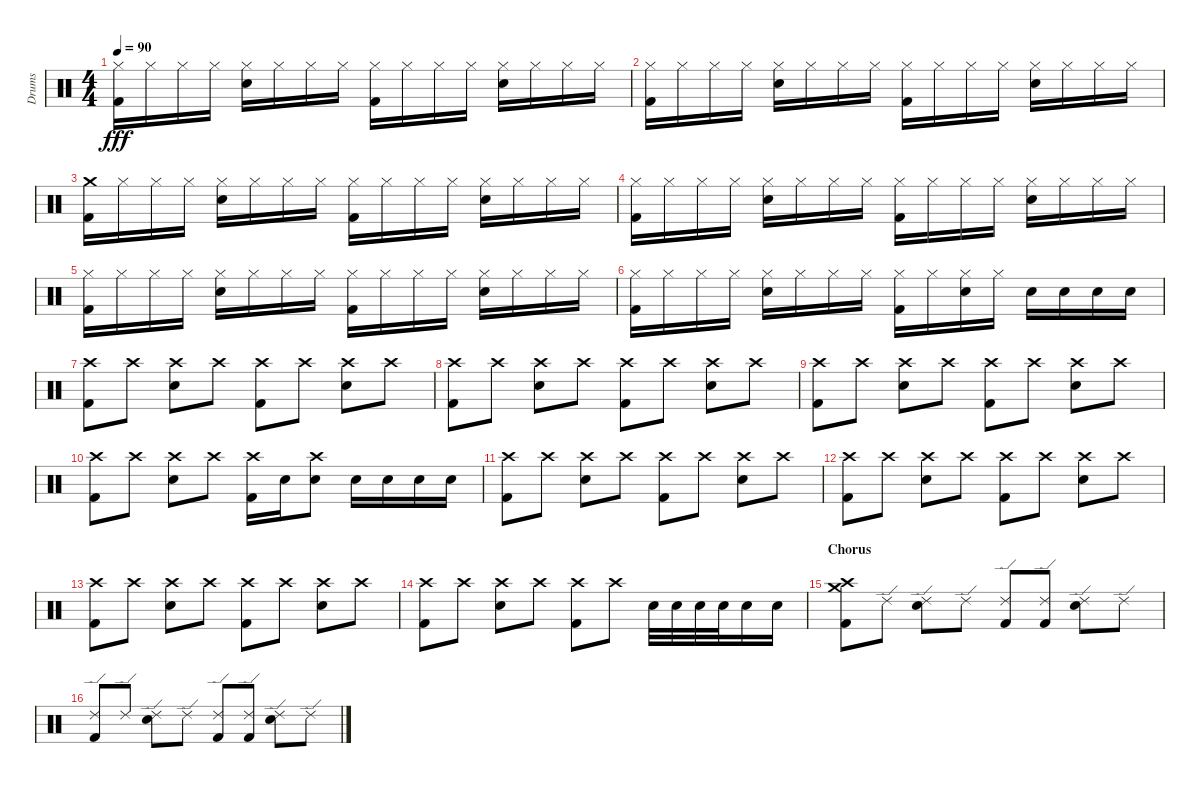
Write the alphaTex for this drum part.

\track ("Drums" "Drums") {instrument percussion}
\staff {score}
\articulation defaults
\ts (4 4)
\tempo 90
\clef neutral
\ks c
("Hi-Hat (closed)" "Kick (hit) 2").16{dy fff} "Hi-Hat (closed)".16 "Hi-Hat (closed)".16 "Hi-Hat (closed)".16 ("Hi-Hat (closed)" "Electric Snare (hit)").16 "Hi-Hat (closed)".16 "Hi-Hat (closed)".16 "Hi-Hat (closed)".16 ("Hi-Hat (closed)" "Kick (hit) 2").16 "Hi-Hat (closed)".16 "Hi-Hat (closed)".16 "Hi-Hat (closed)".16 ("Hi-Hat (closed)" "Electric Snare (hit)").16 "Hi-Hat (closed)".16 "Hi-Hat (closed)".16 "Hi-Hat (closed)".16 |
("Hi-Hat (closed)" "Kick (hit) 2").16 "Hi-Hat (closed)".16 "Hi-Hat (closed)".16 "Hi-Hat (closed)".16 ("Hi-Hat (closed)" "Electric Snare (hit)").16 "Hi-Hat (closed)".16 "Hi-Hat (closed)".16 "Hi-Hat (closed)".16 ("Hi-Hat (closed)" "Kick (hit) 2").16 "Hi-Hat (closed)".16 "Hi-Hat (closed)".16 "Hi-Hat (closed)".16 ("Hi-Hat (closed)" "Electric Snare (hit)").16 "Hi-Hat (closed)".16 "Hi-Hat (closed)".16 "Hi-Hat (closed)".16 |
("Crash medium (hit)" "Kick (hit) 2").16 "Hi-Hat (closed)".16 "Hi-Hat (closed)".16 "Hi-Hat (closed)".16 ("Hi-Hat (closed)" "Electric Snare (hit)").16 "Hi-Hat (closed)".16 "Hi-Hat (closed)".16 "Hi-Hat (closed)".16 ("Hi-Hat (closed)" "Kick (hit) 2").16 "Hi-Hat (closed)".16 "Hi-Hat (closed)".16 "Hi-Hat (closed)".16 ("Hi-Hat (closed)" "Electric Snare (hit)").16 "Hi-Hat (closed)".16 "Hi-Hat (closed)".16 "Hi-Hat (closed)".16 |
("Hi-Hat (closed)" "Kick (hit) 2").16 "Hi-Hat (closed)".16 "Hi-Hat (closed)".16 "Hi-Hat (closed)".16 ("Hi-Hat (closed)" "Electric Snare (hit)").16 "Hi-Hat (closed)".16 "Hi-Hat (closed)".16 "Hi-Hat (closed)".16 ("Hi-Hat (closed)" "Kick (hit) 2").16 "Hi-Hat (closed)".16 "Hi-Hat (closed)".16 "Hi-Hat (closed)".16 ("Hi-Hat (closed)" "Electric Snare (hit)").16 "Hi-Hat (closed)".16 "Hi-Hat (closed)".16 "Hi-Hat (closed)".16 |
("Hi-Hat (closed)" "Kick (hit) 2").16 "Hi-Hat (closed)".16 "Hi-Hat (closed)".16 "Hi-Hat (closed)".16 ("Hi-Hat (closed)" "Electric Snare (hit)").16 "Hi-Hat (closed)".16 "Hi-Hat (closed)".16 "Hi-Hat (closed)".16 ("Hi-Hat (closed)" "Kick (hit) 2").16 "Hi-Hat (closed)".16 "Hi-Hat (closed)".16 "Hi-Hat (closed)".16 ("Hi-Hat (closed)" "Electric Snare (hit)").16 "Hi-Hat (closed)".16 "Hi-Hat (closed)".16 "Hi-Hat (closed)".16 |
("Hi-Hat (closed)" "Kick (hit) 2").16 "Hi-Hat (closed)".16 "Hi-Hat (closed)".16 "Hi-Hat (closed)".16 ("Hi-Hat (closed)" "Electric Snare (hit)").16 "Hi-Hat (closed)".16 "Hi-Hat (closed)".16 "Hi-Hat (closed)".16 ("Hi-Hat (closed)" "Kick (hit) 2").16 "Hi-Hat (closed)".16 ("Hi-Hat (closed)" "Electric Snare (hit)").16 "Hi-Hat (closed)".16 "Electric Snare (hit)".16 "Electric Snare (hit)".16 "Electric Snare (hit)".16 "Electric Snare (hit)".16 |
("Crash high (hit)" "Kick (hit) 2").8 "Crash high (hit)".8 ("Crash high (hit)" "Electric Snare (hit)").8 "Crash high (hit)".8 ("Crash high (hit)" "Kick (hit) 2").8 "Crash high (hit)".8 ("Crash high (hit)" "Electric Snare (hit)").8 "Crash high (hit)".8 |
("Crash high (hit)" "Kick (hit) 2").8 "Crash high (hit)".8 ("Crash high (hit)" "Electric Snare (hit)").8 "Crash high (hit)".8 ("Crash high (hit)" "Kick (hit) 2").8 "Crash high (hit)".8 ("Crash high (hit)" "Electric Snare (hit)").8 "Crash high (hit)".8 |
("Crash high (hit)" "Kick (hit) 2").8 "Crash high (hit)".8 ("Crash high (hit)" "Electric Snare (hit)").8 "Crash high (hit)".8 ("Crash high (hit)" "Kick (hit) 2").8 "Crash high (hit)".8 ("Crash high (hit)" "Electric Snare (hit)").8 "Crash high (hit)".8 |
("Crash high (hit)" "Kick (hit) 2").8 "Crash high (hit)".8 ("Crash high (hit)" "Electric Snare (hit)").8 "Crash high (hit)".8 ("Crash high (hit)" "Kick (hit) 2").16 "Electric Snare (hit)".16 ("Crash high (hit)" "Electric Snare (hit)").8 "Electric Snare (hit)".16 "Electric Snare (hit)".16 "Electric Snare (hit)".16 "Electric Snare (hit)".16 |
("Crash high (hit)" "Kick (hit) 2").8 "Crash high (hit)".8 ("Crash high (hit)" "Electric Snare (hit)").8 "Crash high (hit)".8 ("Crash high (hit)" "Kick (hit) 2").8 "Crash high (hit)".8 ("Crash high (hit)" "Electric Snare (hit)").8 "Crash high (hit)".8 |
("Crash high (hit)" "Kick (hit) 2").8 "Crash high (hit)".8 ("Crash high (hit)" "Electric Snare (hit)").8 "Crash high (hit)".8 ("Crash high (hit)" "Kick (hit) 2").8 "Crash high (hit)".8 ("Crash high (hit)" "Electric Snare (hit)").8 "Crash high (hit)".8 |
("Crash high (hit)" "Kick (hit) 2").8 "Crash high (hit)".8 ("Crash high (hit)" "Electric Snare (hit)").8 "Crash high (hit)".8 ("Crash high (hit)" "Kick (hit) 2").8 "Crash high (hit)".8 ("Crash high (hit)" "Electric Snare (hit)").8 "Crash high (hit)".8 |
("Crash high (hit)" "Kick (hit) 2").8 "Crash high (hit)".8 ("Crash high (hit)" "Electric Snare (hit)").8 "Crash high (hit)".8 ("Crash high (hit)" "Kick (hit) 2").8 "Crash high (hit)".8 "Electric Snare (hit)".32 "Electric Snare (hit)".32 "Electric Snare (hit)".32 "Electric Snare (hit)".32 "Electric Snare (hit)".16 "Electric Snare (hit)".16 |
\section ("" "Chorus")
("Crash high (hit)" "Crash medium (hit)" "Kick (hit) 2").8 "Ride (edge) 2".8 ("Ride (edge) 2" "Electric Snare (hit)").8 "Ride (edge) 2".8 ("Ride (edge) 2" "Kick (hit) 2").8 ("Ride (edge) 2" "Kick (hit) 2").8 ("Ride (edge) 2" "Electric Snare (hit)").8 "Ride (edge) 2".8 |
("Ride (edge) 2" "Kick (hit) 2").8 "Ride (edge) 2".8 ("Ride (edge) 2" "Electric Snare (hit)").8 "Ride (edge) 2".8 ("Ride (edge) 2" "Kick (hit) 2").8 ("Ride (edge) 2" "Kick (hit) 2").8 ("Ride (edge) 2" "Electric Snare (hit)").8 "Ride (edge) 2".8
